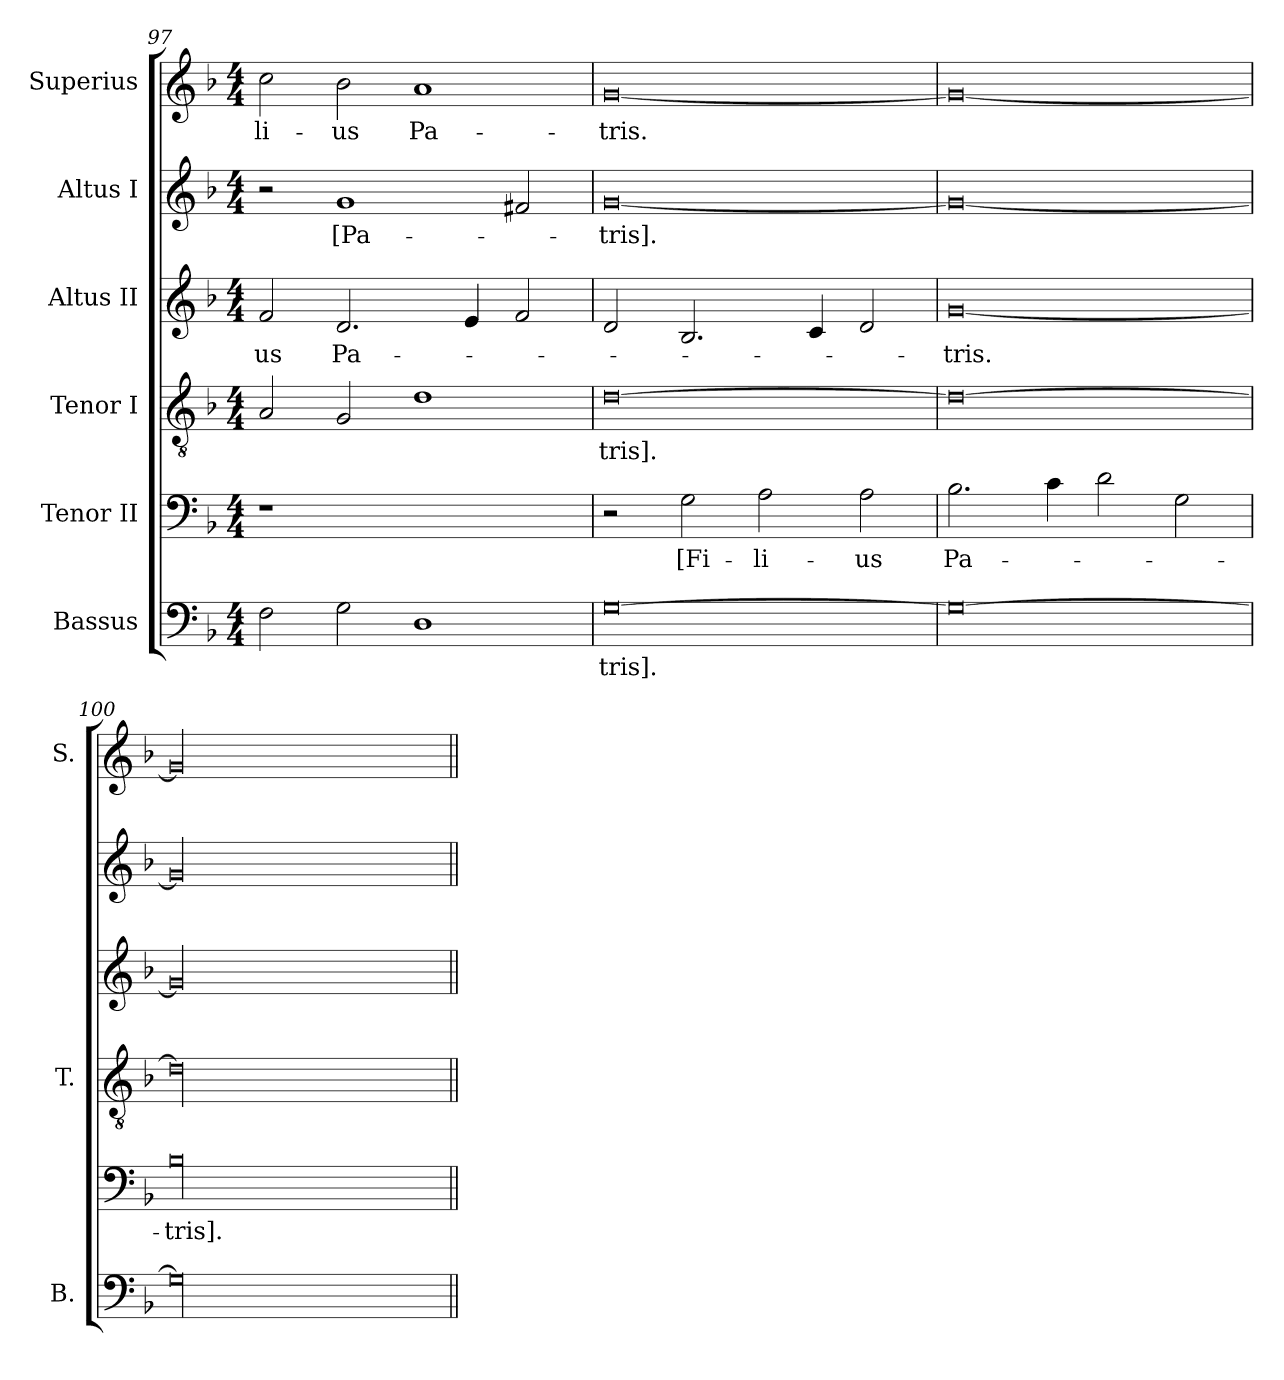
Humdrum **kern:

**kern	**text	**kern	**text	**kern	**text	**kern	**text	**kern	**text	**kern	**text
*part6	*part6	*part5	*part5	*part4	*part4	*part3	*part3	*part2	*part2	*part1	*part1
*staff6	*staff6	*staff5	*staff5	*staff4	*staff4	*staff3	*staff3	*staff2	*staff2	*staff1	*staff1
*I"Bassus	*	*I"Tenor II	*	*I"Tenor I	*	*I"Altus II	*	*I"Altus I	*	*I"Superius	*
*I'B.	*	*	*	*I'T.	*	*	*	*	*	*I'S.	*
!!LO:LB:g=z
*clefF4	*	*clefF4	*	*clefGv2	*	*clefG2	*	*clefG2	*	*clefG2	*
*	*	*	*	*ITrd7c12	*	*	*	*	*	*	*
*k[b-]	*	*k[b-]	*	*k[b-]	*	*k[b-]	*	*k[b-]	*	*k[b-]	*
*F:	*	*F:	*	*F:	*	*F:	*	*F:	*	*F:	*
*M4/4	*	*M4/4	*	*M4/4	*	*M4/4	*	*M4/4	*	*M4/4	*
=97	=97	=97	=97	=97	=97	=97	=97	=97	=97	=97	=97
!	!	!LO:N:vis=1	!	!	!	!	!	!	!	!	!
!	!	!	!	!	!	!	!LO:LY:b:color=#000000	!	!	!	!
!	!	!	!	!	!	!	!	!	!	!	!LO:LY:b:color=#000000
2Fi\	.	1r	.	2AAi/	.	2fi/	-us	2r	.	2cci\	-li-
!	!	!	!	!	!	!	!LO:LY:b:color=#000000	!	!	!	!
!	!	!	!	!	!	!	!	!	!LO:LY:b:color=#000000	!	!
!	!	!	!	!	!	!	!	!	!	!	!LO:LY:b:color=#000000
2Gi\	.	.	.	2GGi/	.	2.di/	Pa-	1gi	[Pa-	2b-i\	-us
!	!	!	!	!	!	!	!	!	!	!	!LO:LY:b:color=#000000
1Di	.	1ryy	.	1Di	.	.	.	.	.	1ai	Pa-
.	.	.	.	.	.	4ei/	.	.	.	.	.
.	.	.	.	.	.	2fi/	.	2f#Xi/	.	.	.
=98	=98	=98	=98	=98	=98	=98	=98	=98	=98	=98	=98
!	!LO:LY:b:color=#000000	!	!	!	!	!	!	!	!	!	!
!	!	!	!	!	!LO:LY:b:color=#000000	!	!	!	!	!	!
!	!	!	!	!	!	!	!	!	!LO:LY:b:color=#000000	!	!
!	!	!	!	!	!	!	!	!	!	!	!LO:LY:b:color=#000000
[>0Gi	-tris].	2r	.	[>0Di	-tris].	2di/	.	[<0gi	-tris].	[<0gi	-tris.
!	!	!	!LO:LY:b:color=#000000	!	!	!	!	!	!	!	!
.	.	2Gi\	[Fi-	.	.	2.B-i/	.	.	.	.	.
!	!	!	!LO:LY:b:color=#000000	!	!	!	!	!	!	!	!
.	.	2Ai\	-li-	.	.	.	.	.	.	.	.
.	.	.	.	.	.	4ci/	.	.	.	.	.
!	!	!	!LO:LY:b:color=#000000	!	!	!	!	!	!	!	!
.	.	2Ai\	-us	.	.	2di/	.	.	.	.	.
=99	=99	=99	=99	=99	=99	=99	=99	=99	=99	=99	=99
!	!	!	!LO:LY:b:color=#000000	!	!	!	!	!	!	!	!
!	!	!	!	!	!	!	!LO:LY:b:color=#000000	!	!	!	!
0Gi_>	.	2.B-i\	Pa-	0Di_>	.	[<0gi	-tris.	0gi_<	.	0gi_<	.
.	.	4ci\	.	.	.	.	.	.	.	.	.
.	.	2di\	.	.	.	.	.	.	.	.	.
.	.	2Gi\	.	.	.	.	.	.	.	.	.
=100	=100	=100	=100	=100	=100	=100	=100	=100	=100	=100	=100
!	!	!	!LO:LY:b:color=#000000	!	!	!	!	!	!	!	!
00Gi]	.	00B-i	-tris].	00Di]	.	00gi]	.	00gi]	.	00gi]	.
=||	=||	=||	=||	=||	=||	=||	=||	=||	=||	=||	=||
*-	*-	*-	*-	*-	*-	*-	*-	*-	*-	*-	*-
